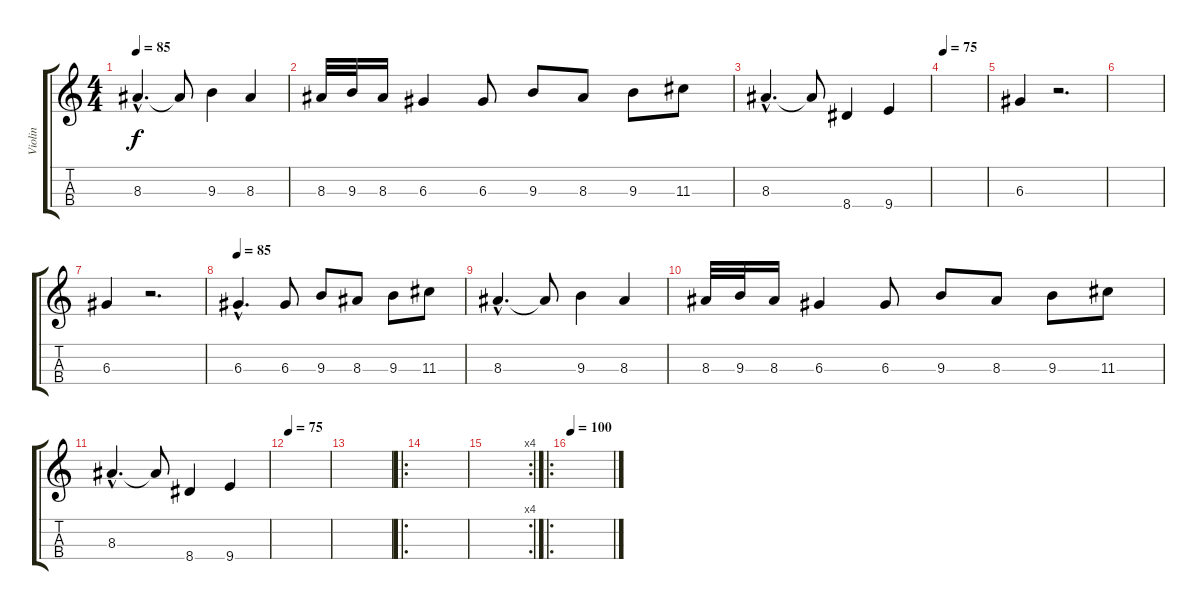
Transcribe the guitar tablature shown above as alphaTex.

\track ("Violin" "Violin") {instrument violin}
\staff {score tabs}
\tuning (E5 A4 D4 G3) {hide}
\ts (4 4)
\tempo 85
\clef g2
\ks c
8.3{hac}.4{d dy f} 8.3{t}.8 9.3.4 8.3.4 |
8.3.32 9.3.32 8.3.16 6.3.4 6.3.8 9.3.8 8.3.8 9.3.8 11.3.8 |
8.3{hac}.4{d} 8.3{t}.8 8.4.4 9.4.4 |
\tempo 75
|
6.3.4 r.2{d} |
|
6.3.4 r.2{d} |
\tempo 85
6.3{hac}.4{d} 6.3.8 9.3.8 8.3.8 9.3.8 11.3.8 |
8.3{hac}.4{d} 8.3{t}.8 9.3.4 8.3.4 |
8.3.32 9.3.32 8.3.16 6.3.4 6.3.8 9.3.8 8.3.8 9.3.8 11.3.8 |
8.3{hac}.4{d} 8.3{t}.8 8.4.4 9.4.4 |
\tempo 75
|
|
\ro
|
\rc 4
|
\ro
\tempo 100
